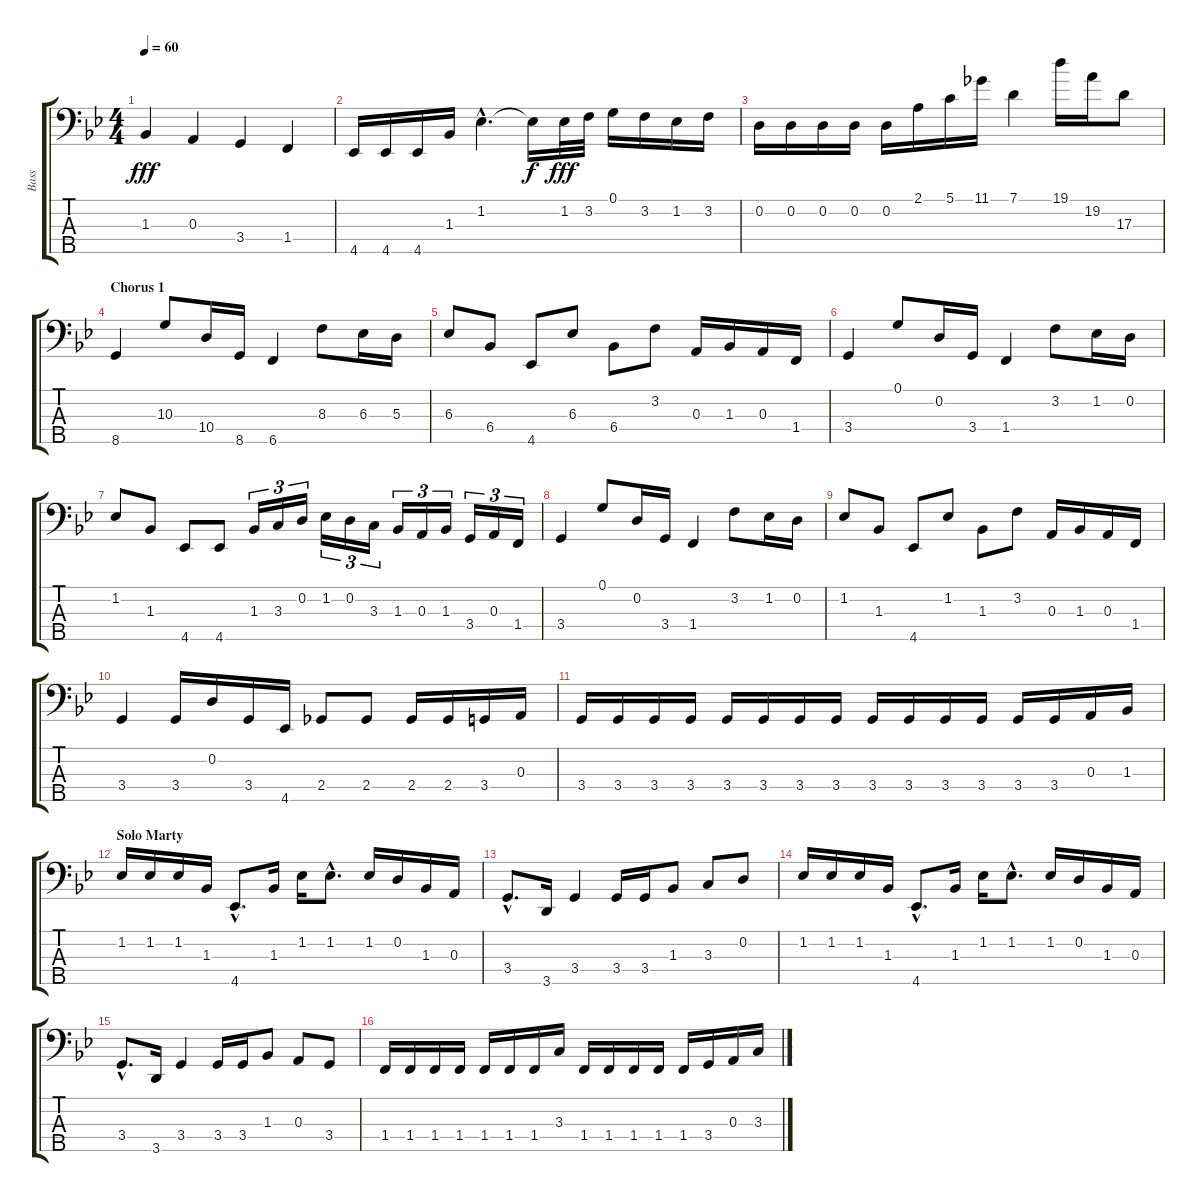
\track ("Bass" "Bass") {instrument electricbassfinger}
\staff {score tabs}
\tuning (G2 D2 A1 E1 B0) {hide}
\ts (4 4)
\tempo 60
\clef f4
\ks gminor
1.3.4{dy fff} 0.3.4 3.4.4 1.4.4 |
4.5.16 4.5.16 4.5.16 1.3.16 1.2{hac}.4{d} 1.2{t}.16{dy f} 1.2.32{dy fff} 3.2.32 0.1.16 3.2.16 1.2.16 3.2.16 |
0.2.16 0.2.16 0.2.16 0.2.16 0.2.16 2.1.16 5.1.16 11.1.16 7.1.4 19.1.16 19.2.16 17.3.8 |
\section ("" "Chorus 1")
8.5.4 10.3.8 10.4.16 8.5.16 6.5.4 8.3.8 6.3.16 5.3.16 |
6.3.8 6.4.8 4.5.8 6.3.8 6.4.8 3.2.8 0.3.16 1.3.16 0.3.16 1.4.16 |
3.4.4 0.1.8 0.2.16 3.4.16 1.4.4 3.2.8 1.2.16 0.2.16 |
1.2.8 1.3.8 4.5.8 4.5.8 1.3.16{tu (3 2)} 3.3.16{tu (3 2)} 0.2.16{tu (3 2)} 1.2.16{tu (3 2)} 0.2.16{tu (3 2)} 3.3.16{tu (3 2)} 1.3.16{tu (3 2)} 0.3.16{tu (3 2)} 1.3.16{tu (3 2)} 3.4.16{tu (3 2)} 0.3.16{tu (3 2)} 1.4.16{tu (3 2)} |
3.4.4 0.1.8 0.2.16 3.4.16 1.4.4 3.2.8 1.2.16 0.2.16 |
1.2.8 1.3.8 4.5.8 1.2.8 1.3.8 3.2.8 0.3.16 1.3.16 0.3.16 1.4.16 |
3.4.4 3.4.16 0.2.16 3.4.16 4.5.16 2.4.8 2.4.8 2.4.16 2.4.16 3.4.16 0.3.16 |
3.4.16 3.4.16 3.4.16 3.4.16 3.4.16 3.4.16 3.4.16 3.4.16 3.4.16 3.4.16 3.4.16 3.4.16 3.4.16 3.4.16 0.3.16 1.3.16 |
\section ("" "Solo Marty")
1.2.16 1.2.16 1.2.16 1.3.16 4.5{hac}.8{d} 1.3.16 1.2.16 1.2{hac}.8{d} 1.2.16 0.2.16 1.3.16 0.3.16 |
3.4{hac}.8{d} 3.5.16 3.4.4 3.4.16 3.4.16 1.3.8 3.3.8 0.2.8 |
1.2.16 1.2.16 1.2.16 1.3.16 4.5{hac}.8{d} 1.3.16 1.2.16 1.2{hac}.8{d} 1.2.16 0.2.16 1.3.16 0.3.16 |
3.4{hac}.8{d} 3.5.16 3.4.4 3.4.16 3.4.16 1.3.8 0.3.8 3.4.8 |
\section ("" "")
1.4.16 1.4.16 1.4.16 1.4.16 1.4.16 1.4.16 1.4.16 3.3.16 1.4.16 1.4.16 1.4.16 1.4.16 1.4.16 3.4.16 0.3.16 3.3.16
